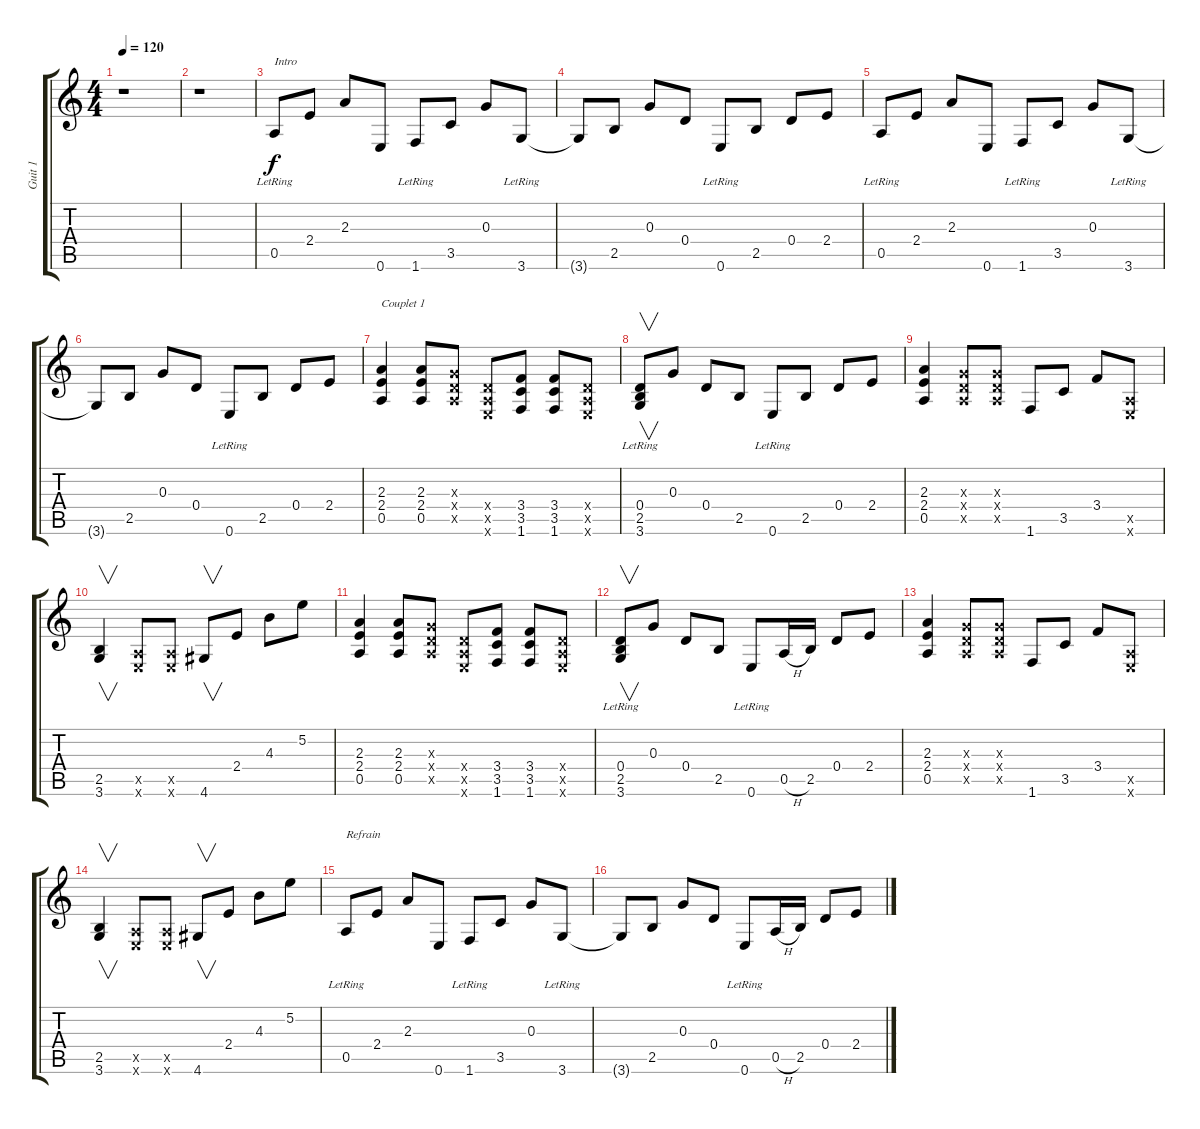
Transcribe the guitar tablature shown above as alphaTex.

\track ("Guit 1" "Guit 1") {instrument electricguitarclean}
\staff {score tabs}
\tuning (E4 B3 G3 D3 A2 E2) {hide}
\ts (4 4)
\tempo 120
\clef g2
\ks c
r.1{dy f instrument electricguitarclean} |
r.1 |
0.5{lr}.8{txt "Intro"} 2.4.8 2.3.8 0.6.8 1.6{lr}.8 3.5.8 0.3.8 3.6{lr}.8 |
3.6{t}.8 2.5.8 0.3.8 0.4.8 0.6{lr}.8 2.5.8 0.4.8 2.4.8 |
0.5{lr}.8 2.4.8 2.3.8 0.6.8 1.6{lr}.8 3.5.8 0.3.8 3.6{lr}.8 |
3.6{t}.8 2.5.8 0.3.8 0.4.8 0.6{lr}.8 2.5.8 0.4.8 2.4.8 |
(2.3 2.4 0.5).4{txt "Couplet 1"} (2.3 2.4 0.5).8 (0.3{x} 0.4{x} 0.5{x}).8 (0.4{x} 0.5{x} 0.6{x}).8 (3.4 3.5 1.6).8 (3.4 3.5 1.6).8 (0.4{x} 0.5{x} 0.6{x}).8 |
(0.4 2.5 3.6{lr}).8{v} 0.3.8 0.4.8 2.5.8 0.6{lr}.8 2.5.8 0.4.8 2.4.8 |
(2.3 2.4 0.5).4 (0.3{x} 0.4{x} 0.5{x}).8 (0.3{x} 0.4{x} 0.5{x}).8 1.6.8 3.5.8 3.4.8 (0.5{x} 0.6{x}).8 |
(2.5 3.6).4{v} (0.5{x} 0.6{x}).8 (0.5{x} 0.6{x}).8 4.6.8{v} 2.4.8 4.3.8 5.2.8 |
(2.3 2.4 0.5).4 (2.3 2.4 0.5).8 (0.3{x} 0.4{x} 0.5{x}).8 (0.4{x} 0.5{x} 0.6{x}).8 (3.4 3.5 1.6).8 (3.4 3.5 1.6).8 (0.4{x} 0.5{x} 0.6{x}).8 |
(0.4 2.5 3.6{lr}).8{v} 0.3.8 0.4.8 2.5.8 0.6{lr}.8 0.5{h}.16 2.5.16 0.4.8 2.4.8 |
(2.3 2.4 0.5).4 (0.3{x} 0.4{x} 0.5{x}).8 (0.3{x} 0.4{x} 0.5{x}).8 1.6.8 3.5.8 3.4.8 (0.5{x} 0.6{x}).8 |
(2.5 3.6).4{v} (0.5{x} 0.6{x}).8 (0.5{x} 0.6{x}).8 4.6.8{v} 2.4.8 4.3.8 5.2.8 |
0.5{lr}.8{txt "Refrain"} 2.4.8 2.3.8 0.6.8 1.6{lr}.8 3.5.8 0.3.8 3.6{lr}.8 |
3.6{t}.8 2.5.8 0.3.8 0.4.8 0.6{lr}.8 0.5{h}.16 2.5.16 0.4.8 2.4.8
